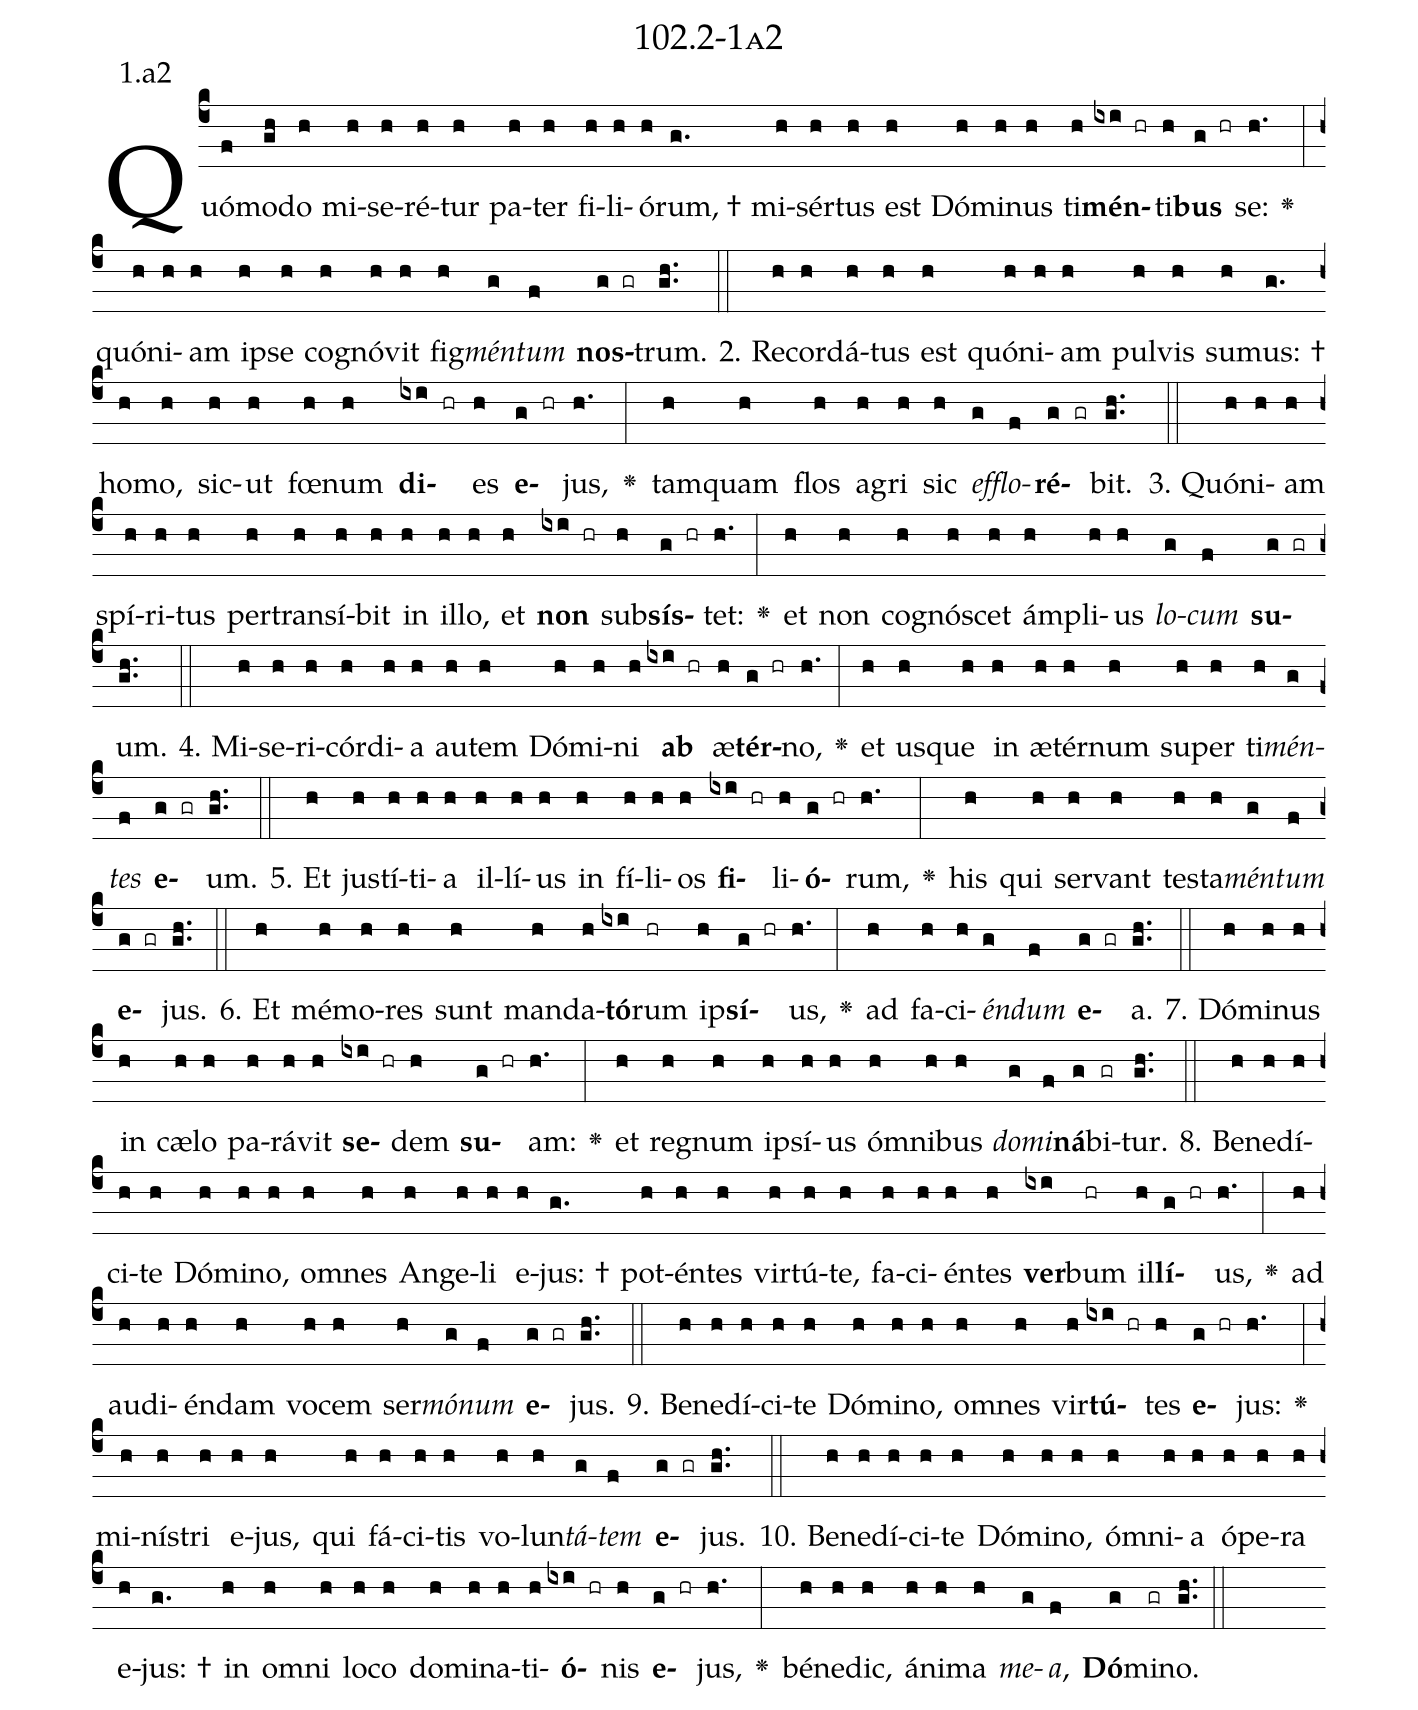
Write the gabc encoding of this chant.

name: 102.2-1a2;
annotation: 1.a2;
%%
(c4)Quó(f)mo(gh)do(h) mi(h)se(h)ré(h)tur(h) pa(h)ter(h) fi(h)li(h)ó(h)rum, †(g.) mi(h)sér(h)tus(h) est(h) Dó(h)mi(h)nus(h) ti(h)<b>mén</b>(ixi hr)ti(h)<b>bus</b>(g hr) se:(h.) <v>\greheightstar</v>(:) quón(h)i(h)am(h) ip(h)se(h) co(h)gnó(h)vit(h) fig(h)<i>mén</i>(g)<i>tum</i>(f) <b>nos</b>(g gr)trum.(gh..) (::)
2. Re(h)cor(h)dá(h)tus(h) est(h) quón(h)i(h)am(h) pul(h)vis(h) su(h)mus: †(g.) ho(h)mo,(h) sic(h)ut(h) fœ(h)num(h) <b>di</b>(ixi hr)es(h) <b>e</b>(g hr)jus,(h.) <v>\greheightstar</v>(:) tam(h)quam(h) flos(h) a(h)gri(h) sic(h) <i>ef</i>(g)<i>flo</i>(f)<b>ré</b>(g gr)bit.(gh..) (::)
3. Quón(h)i(h)am(h) spí(h)ri(h)tus(h) per(h)trans(h)í(h)bit(h) in(h) il(h)lo,(h) et(h) <b>non</b>(ixi hr) sub(h)<b>sís</b>(g hr)tet:(h.) <v>\greheightstar</v>(:) et(h) non(h) co(h)gnó(h)scet(h) ám(h)pli(h)us(h) <i>lo</i>(g)<i>cum</i>(f) <b>su</b>(g gr)um.(gh..) (::)
4. Mi(h)se(h)ri(h)cór(h)di(h)a(h) au(h)tem(h) Dó(h)mi(h)ni(h) <b>ab</b>(ixi hr) æ(h)<b>tér</b>(g hr)no,(h.) <v>\greheightstar</v>(:) et(h) us(h)que(h) in(h) æ(h)tér(h)num(h) su(h)per(h) ti(h)<i>mén</i>(g)<i>tes</i>(f) <b>e</b>(g gr)um.(gh..) (::)
5. Et(h) jus(h)tí(h)ti(h)a(h) il(h)lí(h)us(h) in(h) fí(h)li(h)os(h) <b>fi</b>(ixi hr)li(h)<b>ó</b>(g hr)rum,(h.) <v>\greheightstar</v>(:) his(h) qui(h) ser(h)vant(h) tes(h)ta(h)<i>mén</i>(g)<i>tum</i>(f) <b>e</b>(g gr)jus.(gh..) (::)
6. Et(h) mé(h)mo(h)res(h) sunt(h) man(h)da(h)<b>tó</b>(ixi)rum(hr) ip(h)<b>sí</b>(g hr)us,(h.) <v>\greheightstar</v>(:) ad(h) fa(h)ci(h)<i>én</i>(g)<i>dum</i>(f) <b>e</b>(g gr)a.(gh..) (::)
7. Dó(h)mi(h)nus(h) in(h) cæ(h)lo(h) pa(h)rá(h)vit(h) <b>se</b>(ixi hr)dem(h) <b>su</b>(g hr)am:(h.) <v>\greheightstar</v>(:) et(h) re(h)gnum(h) ip(h)sí(h)us(h) óm(h)ni(h)bus(h) <i>do</i>(g)<i>mi</i>(f)<b>ná</b>(g)bi(gr)tur.(gh..) (::)
8. Be(h)ne(h)dí(h)ci(h)te(h) Dó(h)mi(h)no,(h) om(h)nes(h) An(h)ge(h)li(h) e(h)jus: †(g.) pot(h)én(h)tes(h) vir(h)tú(h)te,(h) fa(h)ci(h)én(h)tes(h) <b>ver</b>(ixi)bum(hr) il(h)<b>lí</b>(g hr)us,(h.) <v>\greheightstar</v>(:) ad(h) au(h)di(h)én(h)dam(h) vo(h)cem(h) ser(h)<i>mó</i>(g)<i>num</i>(f) <b>e</b>(g gr)jus.(gh..) (::)
9. Be(h)ne(h)dí(h)ci(h)te(h) Dó(h)mi(h)no,(h) om(h)nes(h) vir(h)<b>tú</b>(ixi hr)tes(h) <b>e</b>(g hr)jus:(h.) <v>\greheightstar</v>(:) mi(h)nís(h)tri(h) e(h)jus,(h) qui(h) fá(h)ci(h)tis(h) vo(h)lun(h)<i>tá</i>(g)<i>tem</i>(f) <b>e</b>(g gr)jus.(gh..) (::)
10. Be(h)ne(h)dí(h)ci(h)te(h) Dó(h)mi(h)no,(h) óm(h)ni(h)a(h) ó(h)pe(h)ra(h) e(h)jus: †(g.) in(h) om(h)ni(h) lo(h)co(h) do(h)mi(h)na(h)ti(h)<b>ó</b>(ixi hr)nis(h) <b>e</b>(g hr)jus,(h.) <v>\greheightstar</v>(:) bé(h)ne(h)dic,(h) á(h)ni(h)ma(h) <i>me</i>(g)<i>a</i>,(f) <b>Dó</b>(g)mi(gr)no.(gh..) (::)
